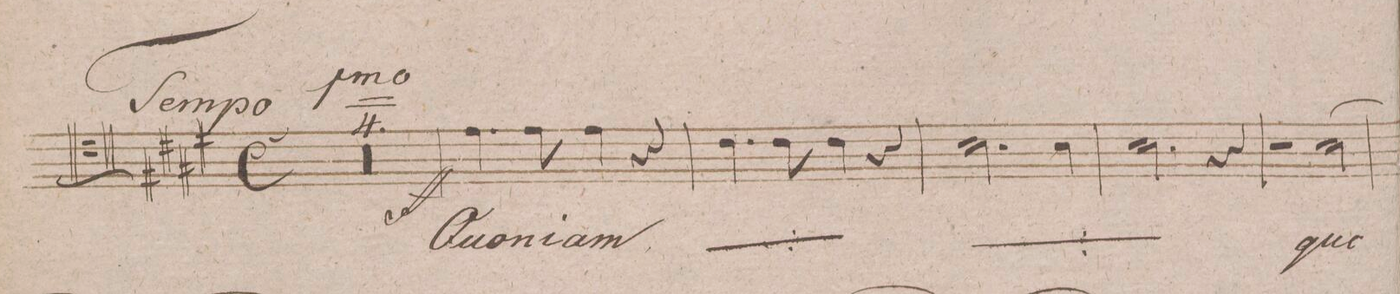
**kern	**text	**dynam
*I"Tenore.	*	*
*clefC4	*	*
*k[f#c#g#d#]	*	*
*met(c)	*	*
*M4/4	*	*
00r	.	.
=159	=159	=159
=160	=160	=160
=161	=161	=161
=162	=162	=162
4.e\	Quo-	ff
8e\	-ni-	.
4e\	-am	.
4r	.	.
=163	=163	=163
*	*ij	*
4.c#\	Quo-	.
8c#\	-ni-	.
4c#\	-am	.
4r	.	.
=164	=164	=164
2.B\	Quo-	.
4B\	-ni-	.
=165	=165	=165
2.B\	-am	.
*	*Xij	*
4r	.	.
=166	=166	=166
2r	.	.
[2B\	quo-	.
=167	=167	=167
*-	*-	*-
